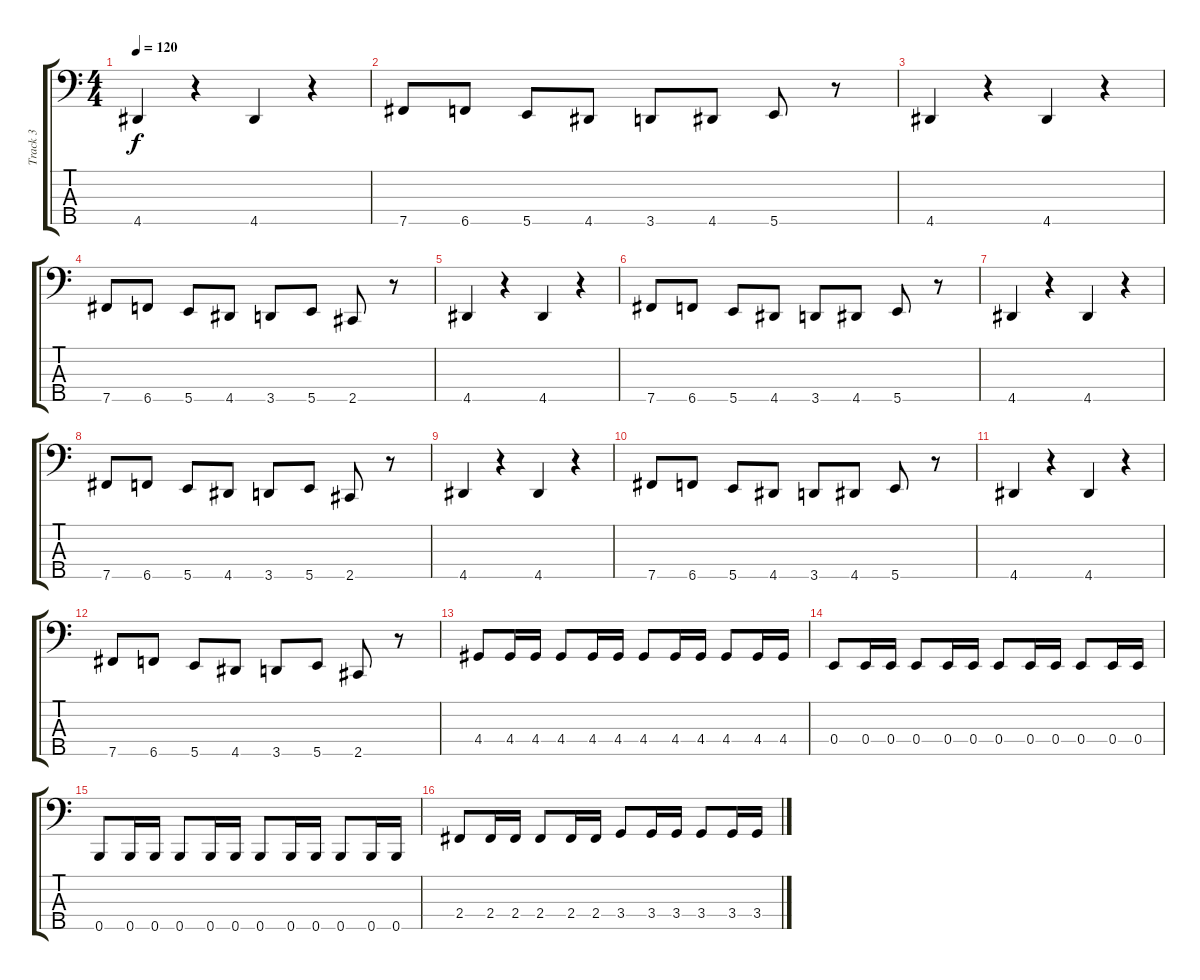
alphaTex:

\track ("Track 3" "Track 3") {instrument electricbassfinger}
\staff {score tabs}
\tuning (G2 D2 A1 E1 B0) {hide}
\ts (4 4)
\tempo 120
\clef f4
\ks c
4.5.4{dy f} r.4 4.5.4 r.4 |
7.5.8 6.5.8 5.5.8 4.5.8 3.5.8 4.5.8 5.5.8 r.8 |
4.5.4 r.4 4.5.4 r.4 |
7.5.8 6.5.8 5.5.8 4.5.8 3.5.8 5.5.8 2.5.8 r.8 |
4.5.4 r.4 4.5.4 r.4 |
7.5.8 6.5.8 5.5.8 4.5.8 3.5.8 4.5.8 5.5.8 r.8 |
4.5.4 r.4 4.5.4 r.4 |
7.5.8 6.5.8 5.5.8 4.5.8 3.5.8 5.5.8 2.5.8 r.8 |
4.5.4 r.4 4.5.4 r.4 |
7.5.8 6.5.8 5.5.8 4.5.8 3.5.8 4.5.8 5.5.8 r.8 |
4.5.4 r.4 4.5.4 r.4 |
7.5.8 6.5.8 5.5.8 4.5.8 3.5.8 5.5.8 2.5.8 r.8 |
4.4.8 4.4.16{beam merge} 4.4.16 4.4.8 4.4.16 4.4.16{beam split} 4.4.8 4.4.16 4.4.16 4.4.8 4.4.16 4.4.16 |
0.4.8 0.4.16 0.4.16 0.4.8 0.4.16 0.4.16 0.4.8 0.4.16 0.4.16 0.4.8 0.4.16 0.4.16 |
0.5.8 0.5.16 0.5.16 0.5.8 0.5.16 0.5.16 0.5.8 0.5.16 0.5.16 0.5.8 0.5.16 0.5.16 |
2.4.8 2.4.16 2.4.16 2.4.8 2.4.16 2.4.16 3.4.8 3.4.16 3.4.16 3.4.8 3.4.16 3.4.16
